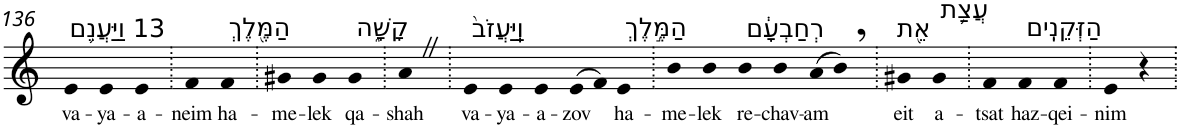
**kern	**text
*part1	*part1
*staff1	*staff1
*I"Piano	*
*I'Pno	*
!!LO:PB:g=z
*clefG2	*
*k[]	*
=136	=136
!LO:TX:a:t=13 וַיַּעֲנֵ֥ם	!
!	!LO:LY:b
4e	va-
!	!LO:LY:b
4e	-ya-
!	!LO:LY:b
4e	-a-
=137.	=137.
!	!LO:LY:b
4f	-neim
!LO:TX:a:t=הַמֶּ֖לֶךְ	!
!	!LO:LY:b
4f	ha-
=138.	=138.
!	!LO:LY:b
4g#X	-me-
!	!LO:LY:b
4g#	-lek
!LO:TX:a:t=קָשָׁ֑ה	!
!	!LO:LY:b
4g#	qa-
=139.	=139.
!	!LO:LY:b
4aZ	-shah
=140.	=140.
!LO:TX:a:t=וַֽיַּעֲזֹב֙	!
!	!LO:LY:b
4e	va-
!	!LO:LY:b
4e	-ya-
!	!LO:LY:b
4e	-a-
!	!LO:LY:b
(>8e	-zov
8f)	.
!LO:TX:a:t=הַמֶּ֣לֶךְ	!
!	!LO:LY:b
4e	ha-
=141.	=141.
!	!LO:LY:b
4b	-me-
!	!LO:LY:b
4b	-lek
!LO:TX:a:t=רְחַבְעָ֔ם	!
!	!LO:LY:b
4b	re-
!	!LO:LY:b
4b	-chav-
!	!LO:LY:b
(>8a	-am
8b,)	.
=142.	=142.
!LO:TX:a:t=אֵ֖ת	!
!	!LO:LY:b
4g#X	eit
!LO:TX:a:t=עֲצַ֥ת	!
!	!LO:LY:b
4g#	a-
=143.	=143.
!	!LO:LY:b
4f	-tsat
!LO:TX:a:t=הַזְּקֵנִֽים	!
!	!LO:LY:b
4f	haz-
!	!LO:LY:b
4f	-qei-
=144.	=144.
!	!LO:LY:b
4e	-nim
4r	.
=.	=.
*-	*-
